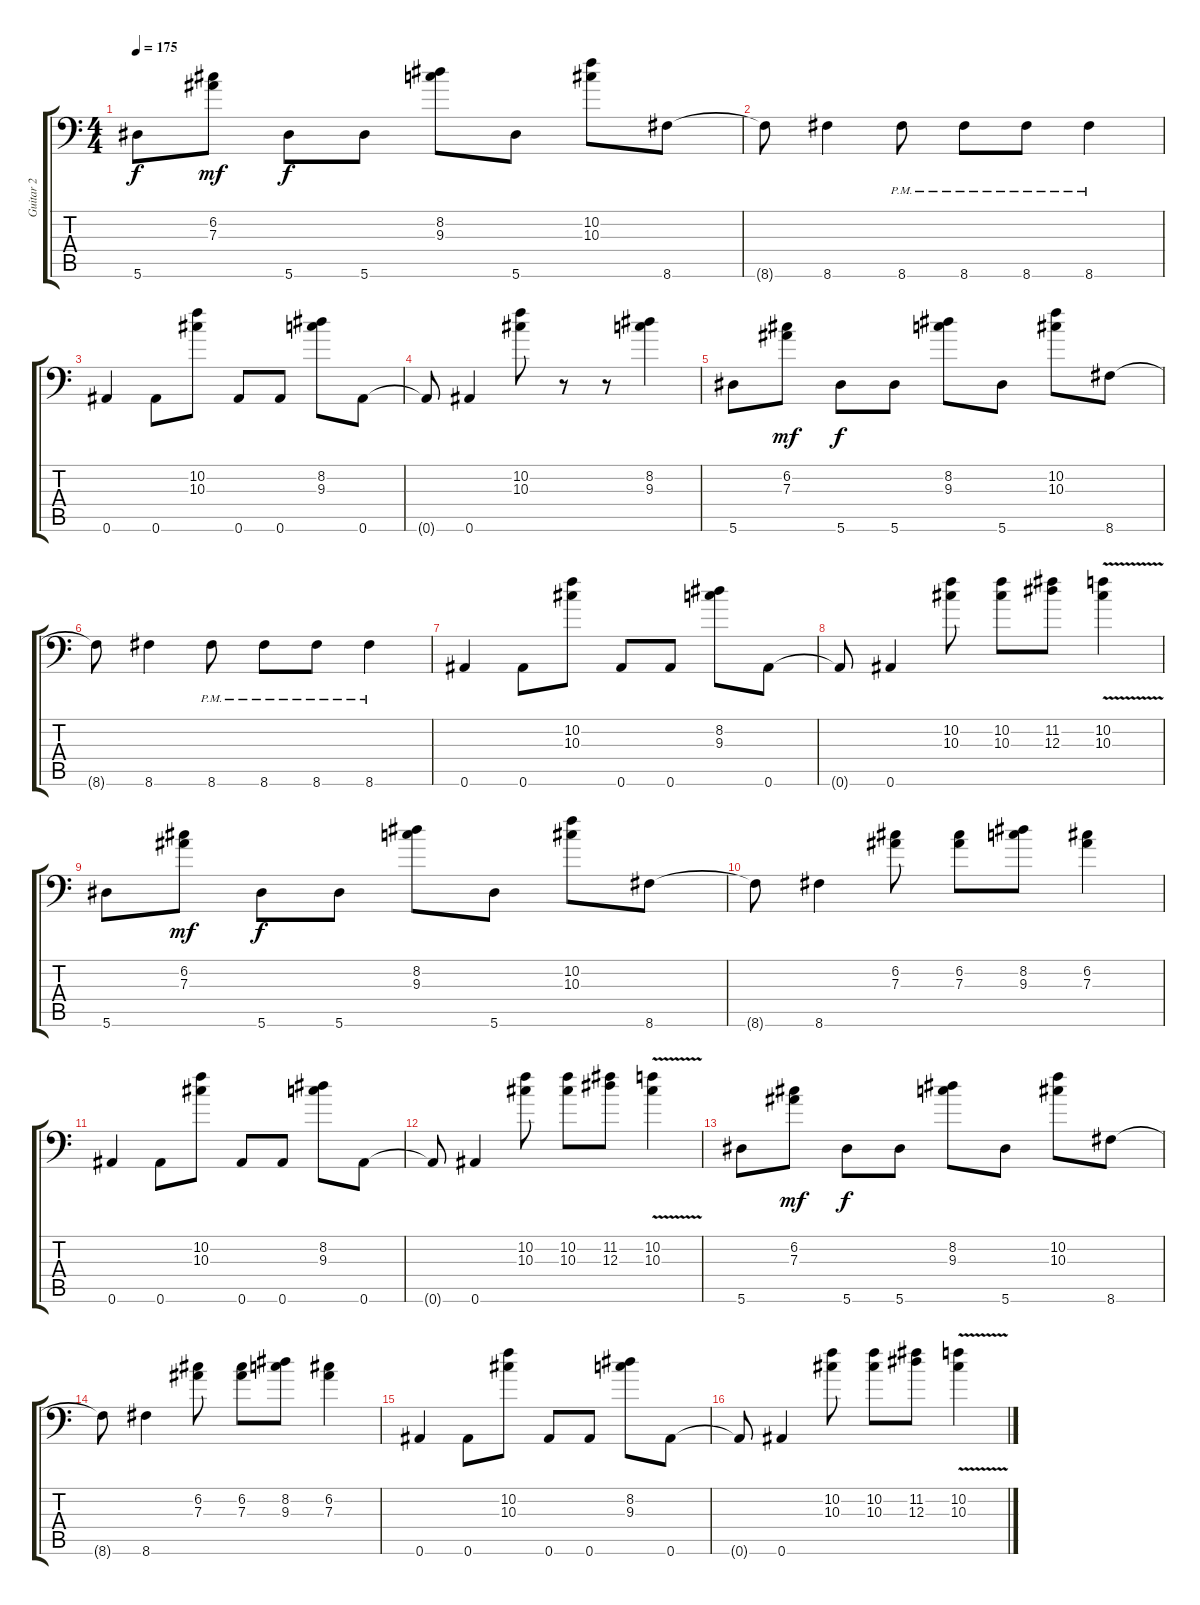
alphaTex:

\track ("Guitar 2" "Guitar 2") {instrument distortionguitar}
\staff {score tabs}
\tuning (C4 G3 Eb3 Bb2 F2 Bb1) {hide}
\ts (4 4)
\tempo 175
\clef f4
\ks c
5.6.8{dy f} (6.2 7.3).8{dy mf} 5.6.8{dy f} 5.6.8 (8.2 9.3).8 5.6.8 (10.2 10.3).8 8.6.8 |
8.6{t}.8 8.6.4 8.6{pm}.8 8.6{pm}.8 8.6{pm}.8 8.6{pm}.4 |
0.6.4 0.6.8 (10.2 10.3).8 0.6.8 0.6.8 (8.2 9.3).8 0.6.8 |
0.6{t}.8 0.6.4 (10.2 10.3).8 r.8 r.8 (8.2 9.3).4 |
5.6.8 (6.2 7.3).8{dy mf} 5.6.8{dy f} 5.6.8 (8.2 9.3).8 5.6.8 (10.2 10.3).8 8.6.8 |
8.6{t}.8 8.6.4 8.6{pm}.8 8.6{pm}.8 8.6{pm}.8 8.6{pm}.4 |
0.6.4 0.6.8 (10.2 10.3).8 0.6.8 0.6.8 (8.2 9.3).8 0.6.8 |
0.6{t}.8 0.6.4 (10.2 10.3).8 (10.2 10.3).8 (11.2 12.3).8 (10.2 10.3{v}).4 |
5.6.8 (6.2 7.3).8{dy mf} 5.6.8{dy f} 5.6.8 (8.2 9.3).8 5.6.8 (10.2 10.3).8 8.6.8 |
8.6{t}.8 8.6.4 (6.2 7.3).8 (6.2 7.3).8 (8.2 9.3).8 (6.2 7.3).4 |
0.6.4 0.6.8 (10.2 10.3).8 0.6.8 0.6.8 (8.2 9.3).8 0.6.8 |
0.6{t}.8 0.6.4 (10.2 10.3).8 (10.2 10.3).8 (11.2 12.3).8 (10.2 10.3{v}).4 |
5.6.8 (6.2 7.3).8{dy mf} 5.6.8{dy f} 5.6.8 (8.2 9.3).8 5.6.8 (10.2 10.3).8 8.6.8 |
8.6{t}.8 8.6.4 (6.2 7.3).8 (6.2 7.3).8 (8.2 9.3).8 (6.2 7.3).4 |
0.6.4 0.6.8 (10.2 10.3).8 0.6.8 0.6.8 (8.2 9.3).8 0.6.8 |
0.6{t}.8 0.6.4 (10.2 10.3).8 (10.2 10.3).8 (11.2 12.3).8 (10.2 10.3{v}).4
